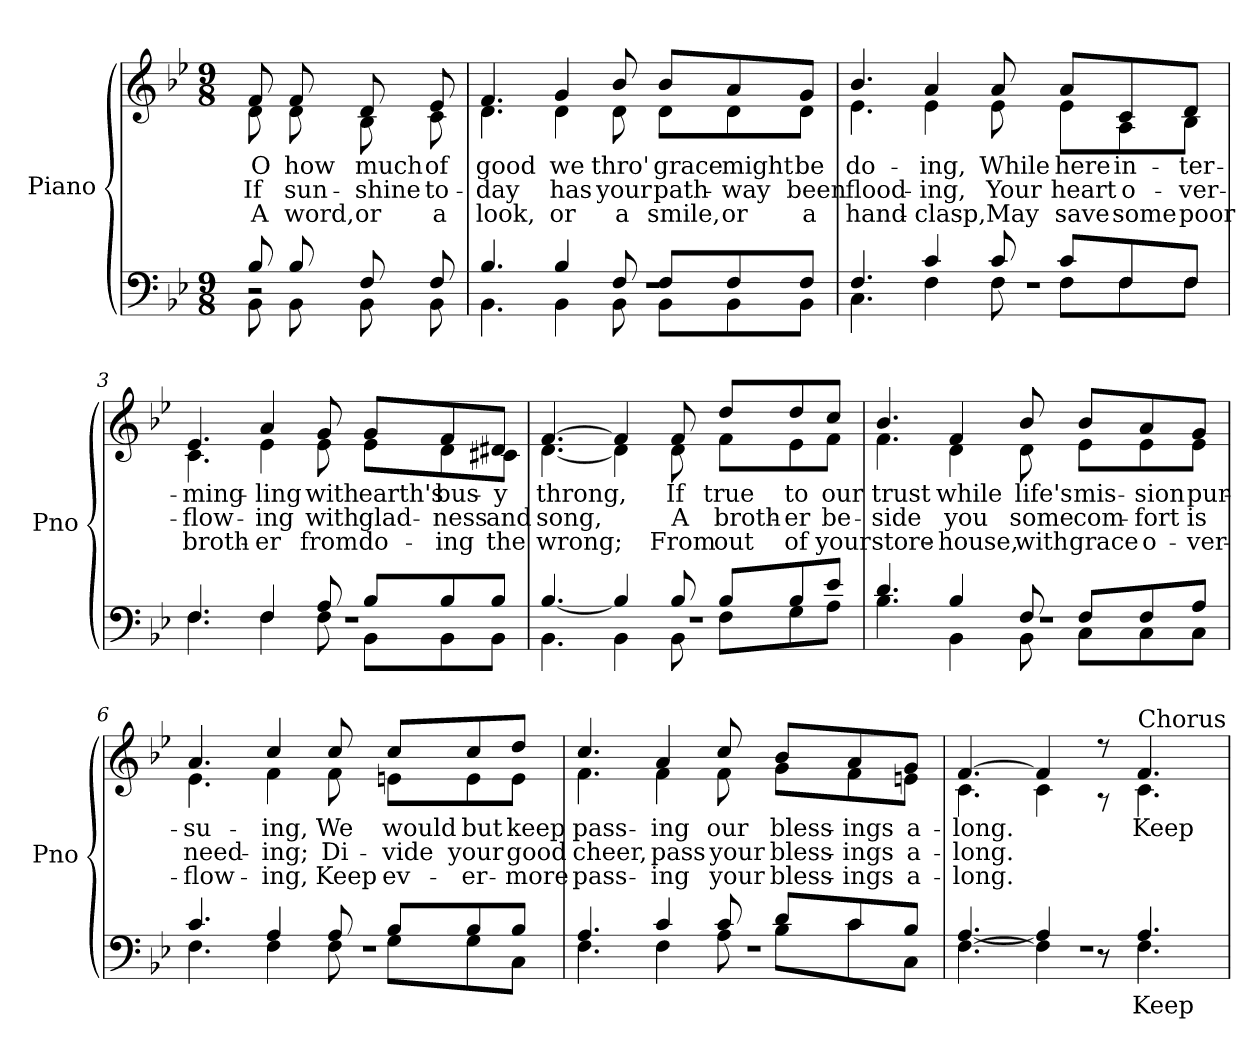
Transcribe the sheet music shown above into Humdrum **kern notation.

**kern	**text	**kern	**text	**text	**text
*part1	*part1	*part1	*part1	*part1	*part1
*staff2	*staff2	*staff1	*staff1	*staff1	*staff1
*I"Piano	*	*	*	*	*
*I'Pno	*	*	*	*	*
*clefF4	*	*clefG2	*	*	*
*k[b-e-]	*	*k[b-e-]	*	*	*
*B-:	*	*B-:	*	*	*
*M9/8	*	*M9/8	*	*	*
=	=	=	=	=	=
.	.	8qf/yy	1.	2.	3.
*^	*	*^	*	*	*
*	*^	*	*	*	*	*	*
2r	8B-/	8BB-\	.	8f/	8d\	O	If	A
.	8B-/	8BB-\	.	8f/	8d\	how	sun-	word,
.	8F/	8BB-\	.	8d/	8B-\	much	shine	or
.	8F/	8BB-\	.	8e-/	8c\	of	to-	a
=1	=1	=1	=1	=1	=1	=1	=1	=1
8%9r	4.B-/	4.BB-\	.	4.f/	4.d\	good	day	look,
.	4B-/	4BB-\	.	4g/	4d\	we	has	or
.	8F/	8BB-\	.	8b-/	8d\	thro'	your	a
.	8F/L	8BB-\L	.	8b-/L	8d\L	grace	path-	smile,
.	8F/	8BB-\	.	8a/	8d\	might	way	or
.	8F/J	8BB-\J	.	8g/J	8d\J	be	been	a
!!LO:LB:g=z	!!
=2	=2	=2	=2	=2	=2	=2	=2	=2
8%9r	4.F/	4.C\	.	4.b-/	4.e-\	do-	flood-	hand-
.	4c/	4F\	.	4a/	4e-\	ing,	ing,	clasp,
.	8c/	8F\	.	8a/	8e-\	While	Your	May
.	8c/L	8F\L	.	8a/L	8e-\L	here	heart	save
.	8F/	8F\	.	8c/	8A\	in-	o-	some
.	8F/J	8F\J	.	8d/J	8B-\J	ter-	ver-	poor
!!LO:LB:g=z	!!
=3	=3	=3	=3	=3	=3	=3	=3	=3
8%9r	4.F/	4.F\	.	4.e-/	4.c\	ming-	flow-	broth-
.	4F/	4F\	.	4a/	4e-\	ling	ing	er
.	8A/	8F\	.	8g/	8e-\	with	with	from
.	8B-/L	8BB-\L	.	8g/L	8e-\L	earth's	glad-	do-
.	8B-/	8BB-\	.	8f/	8d\	bus-	ness	-ing
.	8B-/J	8BB-\J	.	8d#X/J	8c#X\J	y	and	the
!!LO:PB:g=z	!!
=4	=4	=4	=4	=4	=4	=4	=4	=4
8%9r	[4.B-/	4.BB-\	.	[4.f/	[4.d\	throng,	song,	wrong;
.	4B-/]	4BB-\	.	4f/]	4d\]	.	.	.
.	8B-/	8BB-\	.	8f/	8d\	If	A	From
.	8B-/L	8F\L	.	8dd/L	8f\L	true	broth-	out
.	8B-/	8G\	.	8dd/	8e-\	to	er	of
.	8e-/J	8A\J	.	8cc/J	8f\J	our	be-	your
!!LO:LB:g=z	!!
=5	=5	=5	=5	=5	=5	=5	=5	=5
8%9r	4.d/	4.B-\	.	4.b-/	4.f\	trust	side	store-
.	4B-/	4BB-\	.	4f/	4d\	while	you	house,
.	8F/	8BB-\	.	8b-/	8d\	life's	some	with
.	8F/L	8C\L	.	8b-/L	8e-\L	mis-	com-	grace
.	8F/	8C\	.	8a/	8e-\	sion	fort	o-
.	8A/J	8C\J	.	8g/J	8e-\J	pur-	is	ver-
!!LO:LB:g=z	!!
=6	=6	=6	=6	=6	=6	=6	=6	=6
8%9r	4.c/	4.F\	.	4.a/	4.e-\	su-	need-	flow-
.	4A/	4F\	.	4cc/	4f\	-ing,	ing;	ing,
.	8A/	8F\	.	8cc/	8f\	We	Di-	Keep
.	8B-/L	8G\L	.	8cc/L	8en\L	would	vide	ev-
.	8B-/	8G\	.	8cc/	8e\	but	your	er-
.	8B-/J	8C\J	.	8dd/J	8e\J	keep	good	more
!!LO:PB:g=z	!!
=7	=7	=7	=7	=7	=7	=7	=7	=7
8%9r	4.A/	4.F\	.	4.cc/	4.f\	pass-	cheer,	pass-
.	4c/	4F\	.	4a/	4f\	ing	pass	ing
.	8c/	8A\	.	8cc/	8f\	our	your	your
.	8d/L	8B-\L	.	8b-/L	8g\L	bless-	bless-	bless-
.	8c/	8c\	.	8a/	8f\	ings	ings	ings
.	8B-/J	8C\J	.	8g/J	8en\J	a-	a-	a-
=8	=8	=8	=8	=8	=8	=8	=8	=8
8%9r	[4.A/	[4.F\	.	[4.f/	4.c\	long.	long.	long.
.	4A/]	4F\]	.	4f/]	4c\	.	.	.
.	8r	8r	.	8r	8r	.	.	.
!	!	!	!	!LO:TX:a:t=Chorus	!	!	!	!
.	4.A/	4.F\	Keep	4.f/	4.c\	Keep	.	.
*v	*v	*v	*	*	*	*	*	*
*	*	*v	*v	*	*	*
=	=	=	=	=	=
*-	*-	*-	*-	*-	*-
